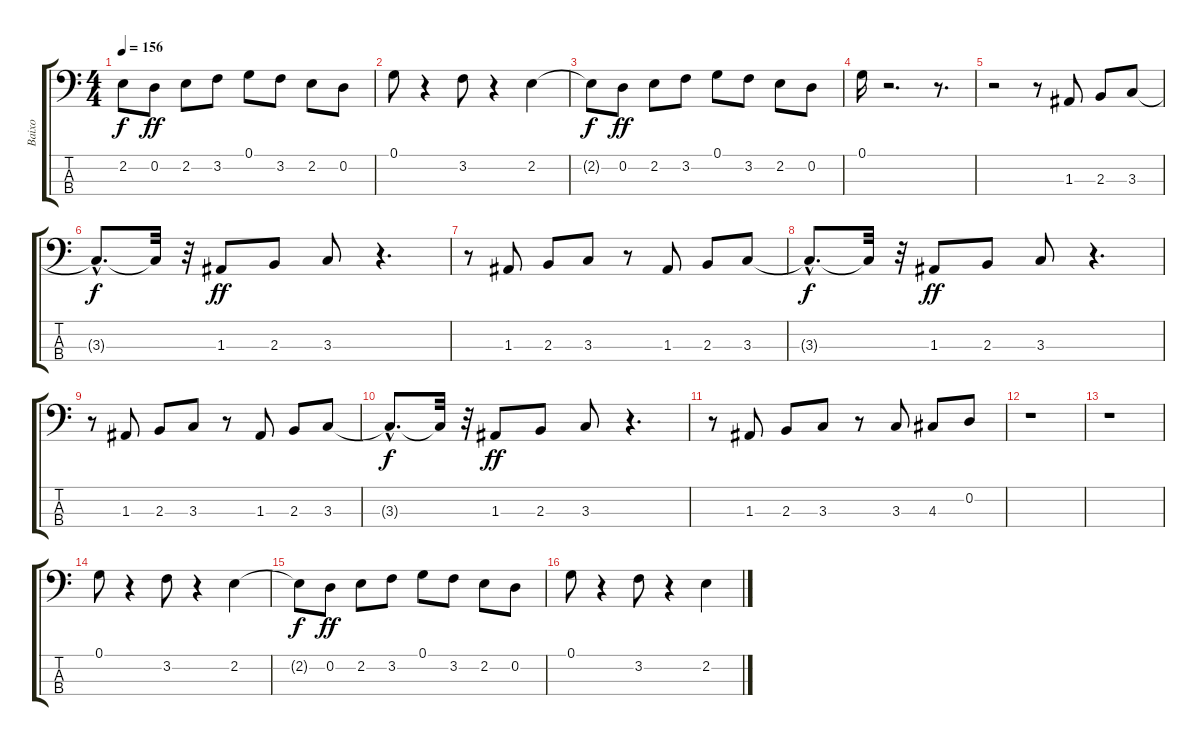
\track ("Baixo" "Baixo") {instrument fretlessbass}
\staff {score tabs}
\tuning (G2 D2 A1 E1) {hide}
\ts (4 4)
\tempo 156
\clef f4
\ks c
2.2{t}.8{dy f} 0.2.8{dy ff} 2.2.8 3.2.8 0.1.8 3.2.8 2.2.8 0.2.8 |
0.1.8 r.4 3.2.8 r.4 2.2.4 |
2.2{t}.8{dy f} 0.2.8{dy ff} 2.2.8 3.2.8 0.1.8 3.2.8 2.2.8 0.2.8 |
0.1.16 r.2{d} r.8{d} |
r.2 r.8 1.3.8 2.3.8 3.3.8 |
3.3{hac t}.8{d dy f} 3.3{t}.32 r.32 1.3.8{dy ff} 2.3.8 3.3.8 r.4{d} |
r.8 1.3.8 2.3.8 3.3.8 r.8 1.3.8 2.3.8 3.3.8 |
3.3{hac t}.8{d dy f} 3.3{t}.32 r.32 1.3.8{dy ff} 2.3.8 3.3.8 r.4{d} |
r.8 1.3.8 2.3.8 3.3.8 r.8 1.3.8 2.3.8 3.3.8 |
3.3{hac t}.8{d dy f} 3.3{t}.32 r.32 1.3.8{dy ff} 2.3.8 3.3.8 r.4{d} |
r.8 1.3.8 2.3.8 3.3.8 r.8 3.3.8 4.3.8 0.2.8 |
r.1 |
r.1 |
0.1.8 r.4 3.2.8 r.4 2.2.4 |
2.2{t}.8{dy f} 0.2.8{dy ff} 2.2.8 3.2.8 0.1.8 3.2.8 2.2.8 0.2.8 |
0.1.8 r.4 3.2.8 r.4 2.2.4
